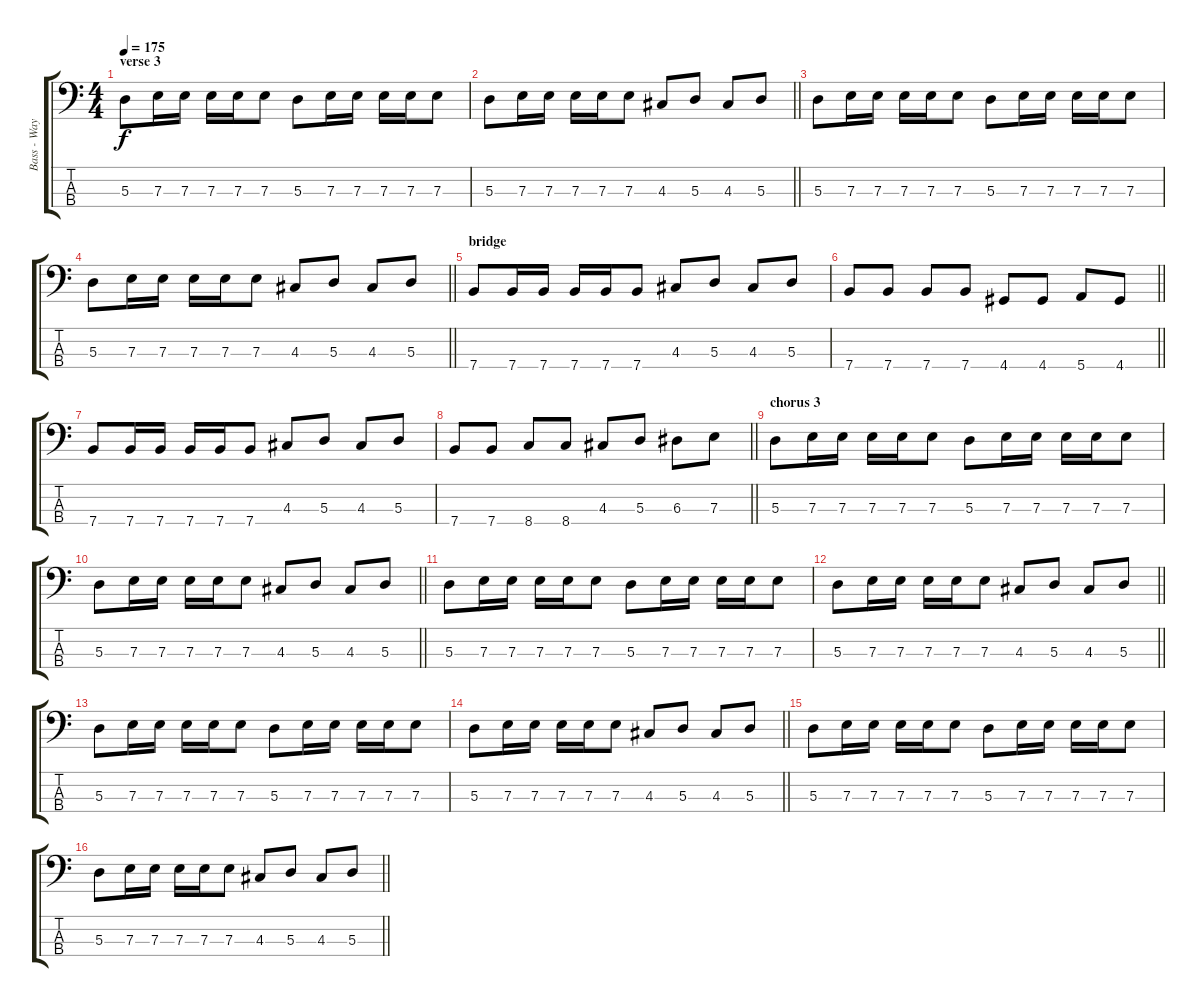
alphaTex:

\track ("Bass - Wayne Tyas" "Bass - Way") {instrument electricbasspick}
\staff {score tabs}
\tuning (G2 D2 A1 E1) {hide}
\ts (4 4)
\section ("" "verse 3")
\tempo 175
\clef f4
\ks c
5.3.8{dy f} 7.3.16 7.3.16 7.3.16 7.3.16 7.3.8 5.3.8 7.3.16 7.3.16 7.3.16 7.3.16 7.3.8 |
\barLineRight lightlight
5.3.8 7.3.16 7.3.16 7.3.16 7.3.16 7.3.8 4.3.8 5.3.8 4.3.8 5.3.8 |
5.3.8 7.3.16 7.3.16 7.3.16 7.3.16 7.3.8 5.3.8 7.3.16 7.3.16 7.3.16 7.3.16 7.3.8 |
\barLineRight lightlight
5.3.8 7.3.16 7.3.16 7.3.16 7.3.16 7.3.8 4.3.8 5.3.8 4.3.8 5.3.8 |
\section ("" "bridge")
7.4.8 7.4.16 7.4.16 7.4.16 7.4.16 7.4.8 4.3.8 5.3.8 4.3.8 5.3.8 |
\barLineRight lightlight
7.4.8 7.4.8 7.4.8 7.4.8 4.4.8 4.4.8 5.4.8 4.4.8 |
7.4.8 7.4.16 7.4.16 7.4.16 7.4.16 7.4.8 4.3.8 5.3.8 4.3.8 5.3.8 |
\barLineRight lightlight
7.4.8 7.4.8 8.4.8 8.4.8 4.3.8 5.3.8 6.3.8 7.3.8 |
\section ("" "chorus 3")
5.3.8 7.3.16 7.3.16 7.3.16 7.3.16 7.3.8 5.3.8 7.3.16 7.3.16 7.3.16 7.3.16 7.3.8 |
\barLineRight lightlight
5.3.8 7.3.16 7.3.16 7.3.16 7.3.16 7.3.8 4.3.8 5.3.8 4.3.8 5.3.8 |
5.3.8 7.3.16 7.3.16 7.3.16 7.3.16 7.3.8 5.3.8 7.3.16 7.3.16 7.3.16 7.3.16 7.3.8 |
\barLineRight lightlight
5.3.8 7.3.16 7.3.16 7.3.16 7.3.16 7.3.8 4.3.8 5.3.8 4.3.8 5.3.8 |
5.3.8 7.3.16 7.3.16 7.3.16 7.3.16 7.3.8 5.3.8 7.3.16 7.3.16 7.3.16 7.3.16 7.3.8 |
\barLineRight lightlight
5.3.8 7.3.16 7.3.16 7.3.16 7.3.16 7.3.8 4.3.8 5.3.8 4.3.8 5.3.8 |
5.3.8 7.3.16 7.3.16 7.3.16 7.3.16 7.3.8 5.3.8 7.3.16 7.3.16 7.3.16 7.3.16 7.3.8 |
\barLineRight lightlight
5.3.8 7.3.16 7.3.16 7.3.16 7.3.16 7.3.8 4.3.8 5.3.8 4.3.8 5.3.8
